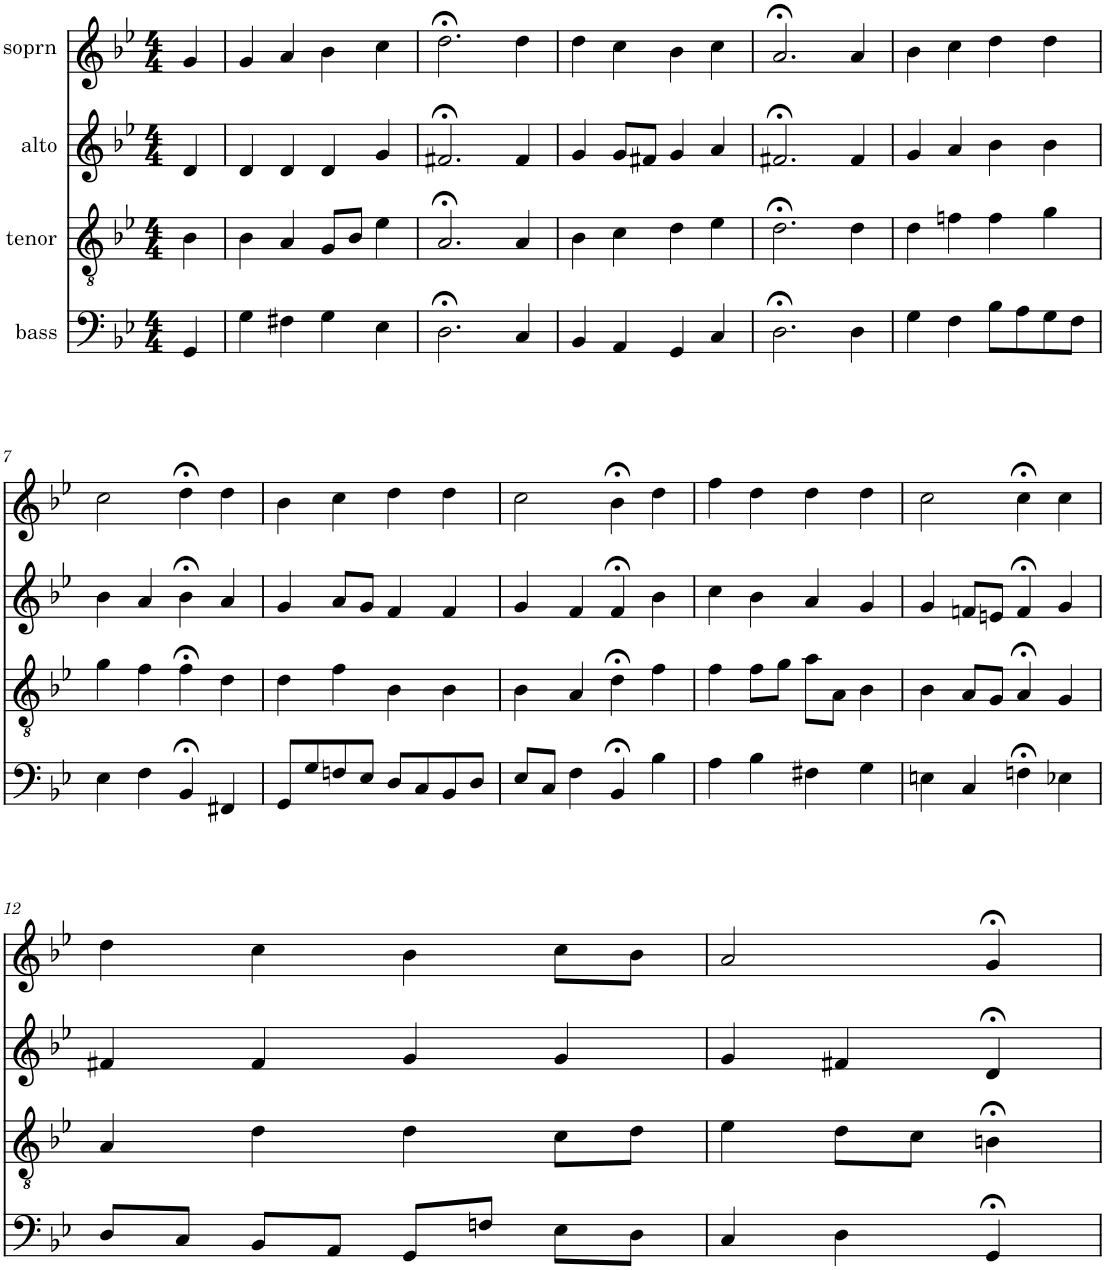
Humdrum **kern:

**kern	**kern	**kern	**kern
*part4	*part3	*part2	*part1
*staff4	*staff3	*staff2	*staff1
*I"bass	*I"tenor	*I"alto	*I"soprn
*clefF4	*clefGv2	*clefG2	*clefG2
*k[b-e-]	*k[b-e-]	*k[b-e-]	*k[b-e-]
*g:	*g:	*g:	*g:
*M4/4	*M4/4	*M4/4	*M4/4
=1	=1	=1	=1
4GG/	4B-\	4d/	4g/
=2	=2	=2	=2
4G\	4B-\	4d/	4g/
4F#X\	4A/	4d/	4a/
4G\	8G/L	4d/	4b-\
.	8B-/J	.	.
4E-\	4e-\	4g/	4cc\
=3	=3	=3	=3
2.D;<\	2.A;</	2.f#X;</	2.dd;<\
4C/	4A/	4f#/	4dd\
=4	=4	=4	=4
4BB-/	4B-\	4g/	4dd\
4AA/	4c\	8g/L	4cc\
.	.	8f#X/J	.
4GG/	4d\	4g/	4b-\
4C/	4e-\	4a/	4cc\
=5	=5	=5	=5
2.D;<\	2.d;<\	2.f#X;</	2.a;</
4D\	4d\	4f#/	4a/
=6	=6	=6	=6
4G\	4d\	4g/	4b-\
4F\	4fn\	4a/	4cc\
8B-\L	4f\	4b-\	4dd\
8A\	.	.	.
8G\	4g\	4b-\	4dd\
8F\J	.	.	.
!!LO:LB:g=z
=7	=7	=7	=7
4E-\	4g\	4b-\	2cc\
4F\	4f\	4a/	.
4BB-;</	4f;<\	4b-;<\	4dd;<\
4FF#X/	4d\	4a/	4dd\
=8	=8	=8	=8
8GG/L	4d\	4g/	4b-\
8G/	.	.	.
8Fn/	4f\	8a/L	4cc\
8E-/J	.	8g/J	.
8D/L	4B-\	4f/	4dd\
8C/	.	.	.
8BB-/	4B-\	4f/	4dd\
8D/J	.	.	.
=9	=9	=9	=9
8E-/L	4B-\	4g/	2cc\
8C/J	.	.	.
4F\	4A/	4f/	.
4BB-;</	4d;<\	4f;</	4b-;<\
4B-\	4f\	4b-\	4dd\
=10	=10	=10	=10
4A\	4f\	4cc\	4ff\
4B-\	8f\L	4b-\	4dd\
.	8g\J	.	.
4F#X\	8a\L	4a/	4dd\
.	8A\J	.	.
4G\	4B-\	4g/	4dd\
=11	=11	=11	=11
4En\	4B-\	4g/	2cc\
4C/	8A/L	8fn/L	.
.	8G/J	8en/J	.
4Fn;<\	4A;</	4f;</	4cc;<\
4E-X\	4G/	4g/	4cc\
!!LO:LB:g=z
=12	=12	=12	=12
8D/L	4A/	4f#X/	4dd\
8C/J	.	.	.
8BB-/L	4d\	4f#/	4cc\
8AA/J	.	.	.
8GG/L	4d\	4g/	4b-\
8Fn/J	.	.	.
8E-\L	8c\L	4g/	8cc\L
8D\J	8d\J	.	8b-\J
=13	=13	=13	=13
4C/	4e-\	4g/	2a/
4D\	8d\L	4f#X/	.
.	8c\J	.	.
4GG;</	4Bn;<\	4d;</	4g;</
=	=	=	=
*-	*-	*-	*-
